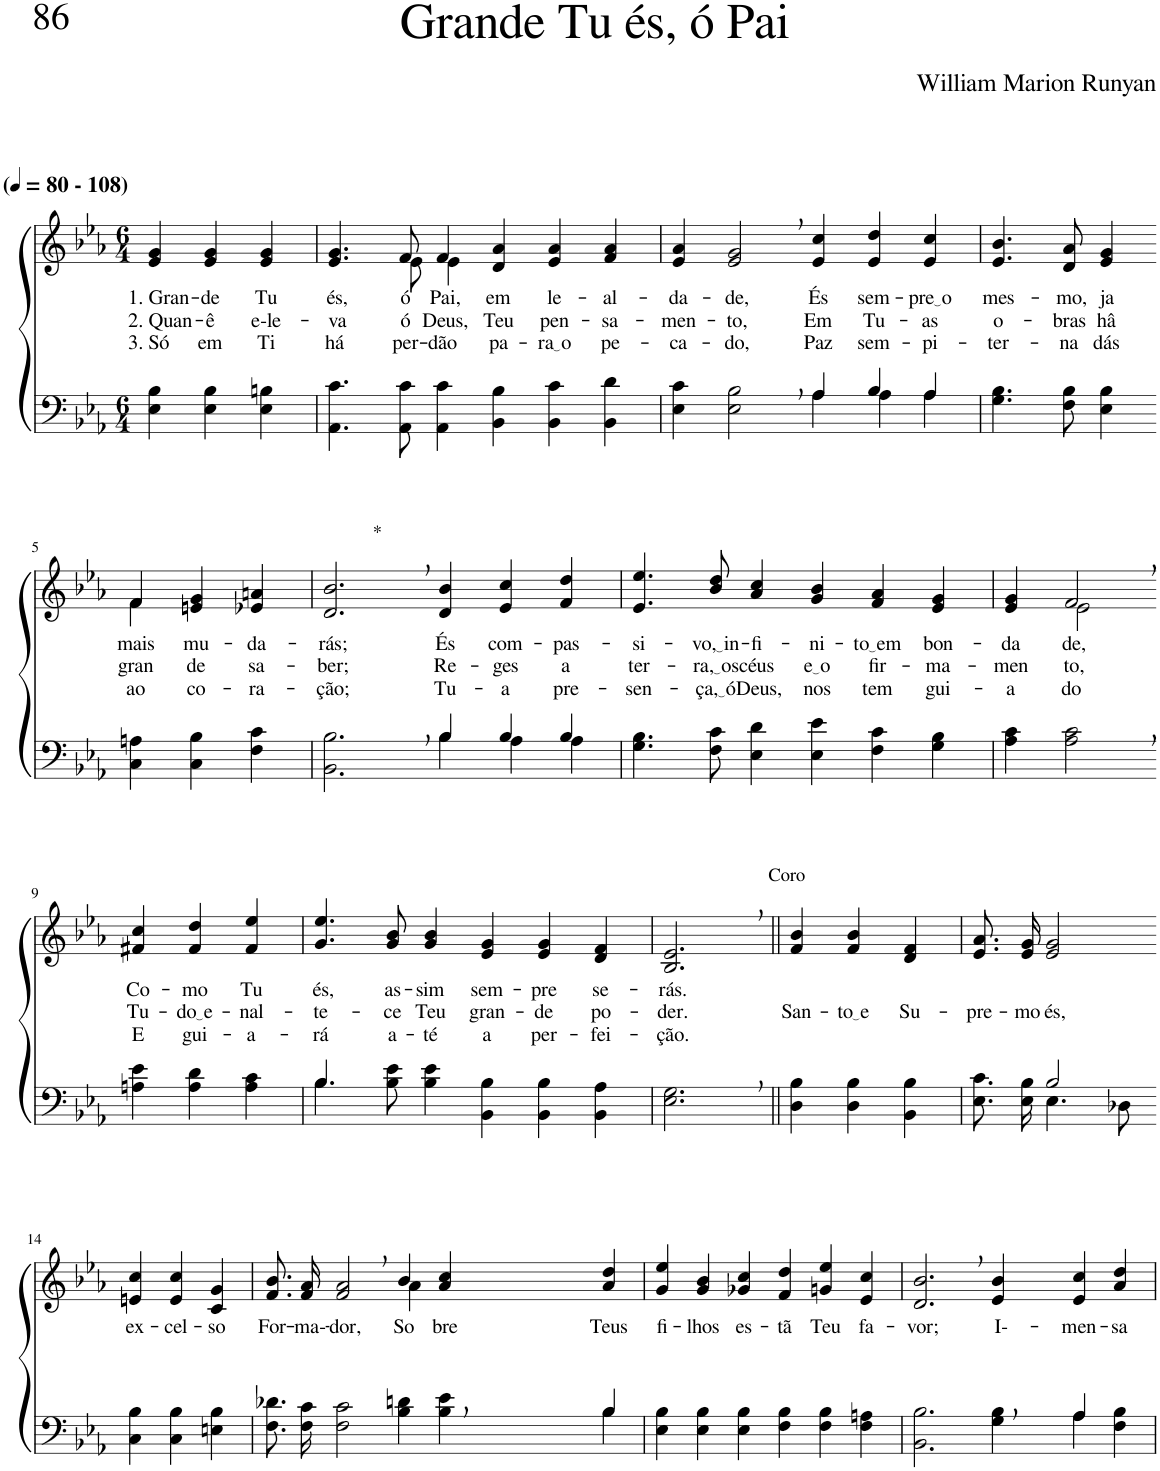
**kern	**kern	**text	**text	**text
*part2	*part1	*part1	*part1	*part1
*staff2	*staff1	*staff1	*staff1	*staff1
*I"Parte III e IV	*I"Parte I e II	*	*	*
*clefF4	*clefG2	*	*	*
*k[b-e-a-]	*k[b-e-a-]	*	*	*
*M6/4	*M6/4	*	*	*
*MM80	*MM80	*	*	*
=1	=1	=1	=1	=1
!	!LO:TX:a:B:t=(	!	!	!
!	!LO:TX:a:B:t=- 108)	!	!	!
!	!	!LO:LY:b	!LO:LY:b	!LO:LY:b
4E-\ 4B-\	4e-/ 4g/	1. Gran-	2. Quan-	3. Só
!	!	!LO:LY:b	!LO:LY:b	!LO:LY:b
4E-\ 4B-\	4e-/ 4g/	-de	-ê	em
!	!	!LO:LY:b	!LO:LY:b	!LO:LY:b
4E-\ 4Bn\	4e-/ 4g/	Tu	e-le-	Ti
=2	=2	=2	=2	=2
!	!	!LO:LY:b	!LO:LY:b	!LO:LY:b
*	*^	*	*	*
4.AA-\ 4.c\	4.e-/ 4.g/	4.ryy	és,	-va-	há
!	!	!	!LO:LY:b	!LO:LY:b	!LO:LY:b
8AA-\ 8c\	8f/	8e-\	ó	-ó	per-
!	!	!	!LO:LY:b	!LO:LY:b	!LO:LY:b
4AA-\ 4c\	4f/	4e-\	Pai,	Deus,	-dão
!	!	!	!LO:LY:b	!LO:LY:b	!LO:LY:b
4BB-\ 4B-\	4d/ 4a-/	2.ryy	em	Teu	pa-
!	!	!	!LO:LY:b	!LO:LY:b	!LO:LY:b
4BB-\ 4c\	4e-/ 4a-/	.	le-	pen-	ra o
!	!	!	!LO:LY:b	!LO:LY:b	!LO:LY:b
4BB-\ 4d\	4f/ 4a-/	.	-al-	-sa-	pe-
*	*v	*v	*	*	*
=3	=3	=3	=3	=3
*^	*	*	*	*
!	!	!	!LO:LY:b	!LO:LY:b	!LO:LY:b
2.ryy	4E-\ 4c\	4e-/ 4a-/	-da-	-men-	-ca-
!	!	!	!LO:LY:b	!LO:LY:b	!LO:LY:b
.	2E-\ 2B-\	2e-/, 2g/,	-de,	-to,	-do,
!	!	!	!LO:LY:b	!LO:LY:b	!LO:LY:b
4A-/	4A-\	4e-/ 4cc/	És	Em	Paz
!	!	!	!LO:LY:b	!LO:LY:b	!LO:LY:b
4B-/	4A-\	4e-/ 4dd/	sem-	Tu-	sem-
!	!	!	!LO:LY:b	!LO:LY:b	!LO:LY:b
4A-/	4A-\	4e-/ 4cc/	pre o	-as	-pi-
=4	=4	=4	=4	=4	=4
!	!	!	!LO:LY:b	!LO:LY:b	!LO:LY:b
*v	*v	*	*	*	*
4.G\ 4.B-\	4.e-/ 4.b-/	mes-	o-	-ter-
!	!	!LO:LY:b	!LO:LY:b	!LO:LY:b
8F\ 8B-\	8d/ 8a-/	-mo,	-bras	-na
!	!	!LO:LY:b	!LO:LY:b	!LO:LY:b
4E-\ 4B-\	4e-/ 4g/	ja-	hâ	dás
!!LO:LB:g=z
=5-	=5-	=5-	=5-	=5-
*	*^	*	*	*
!	!	!	!LO:LY:b	!LO:LY:b	!LO:LY:b
4C\ 4An\	4f/	4f\	-mais	gran-	ao
!	!	!	!LO:LY:b	!LO:LY:b	!LO:LY:b
4C\ 4B-\	4en/ 4g/	2ryy	mu-	-de	co-
!	!	!	!LO:LY:b	!LO:LY:b	!LO:LY:b
4F\ 4c\	4e-X/ 4an/	.	-da-	sa-	-ra-
*	*v	*v	*	*	*
=6	=6	=6	=6	=6
*^	*	*	*	*
!	!	!LO:TX:a:t=*	!	!	!
!	!	!	!LO:LY:b	!LO:LY:b	!LO:LY:b
2.ryy	2.BB-\ 2.B-\	2.d/, 2.b-/,	-rás;	-ber;	-ção;
!	!	!	!LO:LY:b	!LO:LY:b	!LO:LY:b
4B-/	4B-\	4d/ 4b-/	És	Re-	Tu-
!	!	!	!LO:LY:b	!LO:LY:b	!LO:LY:b
4B-/	4A-\	4e-/ 4cc/	com-	-ges	-a
!	!	!	!LO:LY:b	!LO:LY:b	!LO:LY:b
4B-/	4A-\	4f/ 4dd/	-pas-	a	pre-
=7	=7	=7	=7	=7	=7
!	!	!	!LO:LY:b	!LO:LY:b	!LO:LY:b
*v	*v	*	*	*	*
4.G\ 4.B-\	4.e-/ 4.ee-/	-si-	ter-	-sen-
!	!	!LO:LY:b	!LO:LY:b	!LO:LY:b
8F\ 8c\	8b-/ 8dd/	vo, in	ra, os	ça, ó
!	!	!LO:LY:b	!LO:LY:b	!LO:LY:b
4E-\ 4d\	4a-/ 4cc/	-fi-	céus	Deus,
!	!	!LO:LY:b	!LO:LY:b	!LO:LY:b
4E-\ 4e-\	4g/ 4b-/	-ni-	e o	nos
!	!	!LO:LY:b	!LO:LY:b	!LO:LY:b
4F\ 4c\	4f/ 4a-/	to em	fir-	tem
!	!	!LO:LY:b	!LO:LY:b	!LO:LY:b
4G\ 4B-\	4e-/ 4g/	bon-	-ma-	gui-
=8	=8	=8	=8	=8
!	!	!LO:LY:b	!LO:LY:b	!LO:LY:b
*	*^	*	*	*
4A-\ 4c\	4e-/ 4g/	4ryy	-da-	-men-	-a-
!	!	!	!LO:LY:b	!LO:LY:b	!LO:LY:b
2A-\, 2c\,	2f,/	2e-\	-de,	-to,	-do
!!LO:LB:g=z
=9-	=9-	=9-	=9-	=9-	=9-
!	!	!	!LO:LY:b	!LO:LY:b	!LO:LY:b
*	*v	*v	*	*	*
4An\ 4e-\	4f#X/ 4cc/	Co-	Tu-	E
!	!	!LO:LY:b	!LO:LY:b	!LO:LY:b
4A\ 4d\	4f#/ 4dd/	-mo	do e	gui-
!	!	!LO:LY:b	!LO:LY:b	!LO:LY:b
4A\ 4c\	4f#/ 4ee-/	Tu	-nal-	-a-
=10	=10	=10	=10	=10
*^	*	*	*	*
!	!	!	!LO:LY:b	!LO:LY:b	!LO:LY:b
4.B-/	4.B-\	4.g/ 4.ee-/	és,	-te-	-rá
!	!	!	!LO:LY:b	!LO:LY:b	!LO:LY:b
1ryy	8B-\ 8e-\	8g/ 8b-/	as-	-ce	a-
!	!	!	!LO:LY:b	!LO:LY:b	!LO:LY:b
.	4B-\ 4e-\	4g/ 4b-/	-sim	Teu	-té
!	!	!	!LO:LY:b	!LO:LY:b	!LO:LY:b
.	4BB-\ 4B-\	4e-/ 4g/	sem-	gran-	a
!	!	!	!LO:LY:b	!LO:LY:b	!LO:LY:b
.	4BB-\ 4B-\	4e-/ 4g/	-pre	-de	per-
!	!	!	!LO:LY:b	!LO:LY:b	!LO:LY:b
.	4BB-\ 4A-\	4d/ 4f/	se-	po-	-fei-
8ryy	.	.	.	.	.
*v	*v	*	*	*	*
=11	=11	=11	=11	=11
!	!LO:TX:a:t=Coro	!	!	!
!	!	!LO:LY:b	!LO:LY:b	!LO:LY:b
2.E-\, 2.G\,	2.B-/, 2.e-/,	-rás.	-der.	-ção.
=12||	=12||	=12||	=12||	=12||
!	!	!	!LO:LY:b	!
4D\ 4B-\	4f/ 4b-/	.	San-	.
!	!	!	!LO:LY:b	!
4D\ 4B-\	4f/ 4b-/	.	to e	.
!	!	!	!LO:LY:b	!
4BB-\ 4B-\	4d/ 4f/	.	Su-	.
=13	=13	=13	=13	=13
*^	*	*	*	*
!	!	!	!	!LO:LY:b	!
4ryy	8.E-\ 8.c\L	8.e-/ 8.a-/L	.	-pre-	.
!	!	!	!	!LO:LY:b	!
.	16E-\ 16B-\Jk	16e-/ 16g/Jk	.	-mo	.
!	!	!	!	!LO:LY:b	!
2B-/	4.E-\	2e-/ 2g/	.	és,	.
.	8D-X\	.	.	.	.
!!LO:LB:g=z
=14-	=14-	=14-	=14-	=14-	=14-
!	!	!	!LO:LY:b	!	!
*v	*v	*	*	*	*
4C\ 4B-\	4en/ 4cc/	ex-	.	.
!	!	!LO:LY:b	!	!
4C\ 4B-\	4e/ 4cc/	-cel-	.	.
!	!	!LO:LY:b	!	!
4En\ 4B-\	4c/ 4g/	-so	.	.
=15	=15	=15	=15	=15
*^	*	*	*	*
!	!	!	!LO:LY:b	!	!
*	*	*^	*	*	*
1ryy	8.F\ 8.d-X\L	8.f/ 8.b-/L	2.ryy	For-	.	.
!	!	!	!	!LO:LY:b	!	!
.	16F\ 16c\Jk	16f/ 16a-/Jk	.	-ma--	.	.
!	!	!	!	!LO:LY:b	!	!
.	2F\ 2c\	2f/, 2a-/,	.	-dor,	.	.
!	!	!	!	!LO:LY:b	!	!
.	4B-\ 4dn\	4b-/	4a-\	So-	.	.
!	!	!	!	!LO:LY:b	!	!
4ryy	4B-\ 4e-\	4a-/ 4cc/	2ryy	-bre	.	.
!	!	!	!	!LO:LY:b	!	!
4B-/	4B-\	4a-/ 4dd/	.	Teus	.	.
*	*	*v	*v	*	*	*
=16	=16	=16	=16	=16	=16
!	!	!	!LO:LY:b	!	!
*v	*v	*	*	*	*
4E-\ 4B-\	4g/ 4ee-/	fi-	.	.
!	!	!LO:LY:b	!	!
4E-\ 4B-\	4g/ 4b-/	-lhos	.	.
!	!	!LO:LY:b	!	!
4E-\ 4B-\	4g-X/ 4cc/	es-	.	.
!	!	!LO:LY:b	!	!
4F\ 4B-\	4f/ 4dd/	-tã	.	.
!	!	!LO:LY:b	!	!
4F\ 4B-\	4gn/ 4ee-/	Teu	.	.
!	!	!LO:LY:b	!	!
4F\ 4An\	4e-/ 4cc/	fa-	.	.
=17	=17	=17	=17	=17
*^	*	*	*	*
!	!	!	!LO:LY:b	!	!
1ryy	2.BB-\ 2.B-\	2.d/, 2.b-/,	-vor;	.	.
!	!	!	!LO:LY:b	!	!
.	4G\ 4B-\	4e-/ 4b-/	I--	.	.
!	!	!	!LO:LY:b	!	!
4A-/	4A-\	4e-/ 4cc/	-men-	.	.
!	!	!	!LO:LY:b	!	!
4ryy	4F\ 4B-\	4a-/ 4dd/	-sa	.	.
*v	*v	*	*	*	*
=	=	=	=	=
*-	*-	*-	*-	*-
